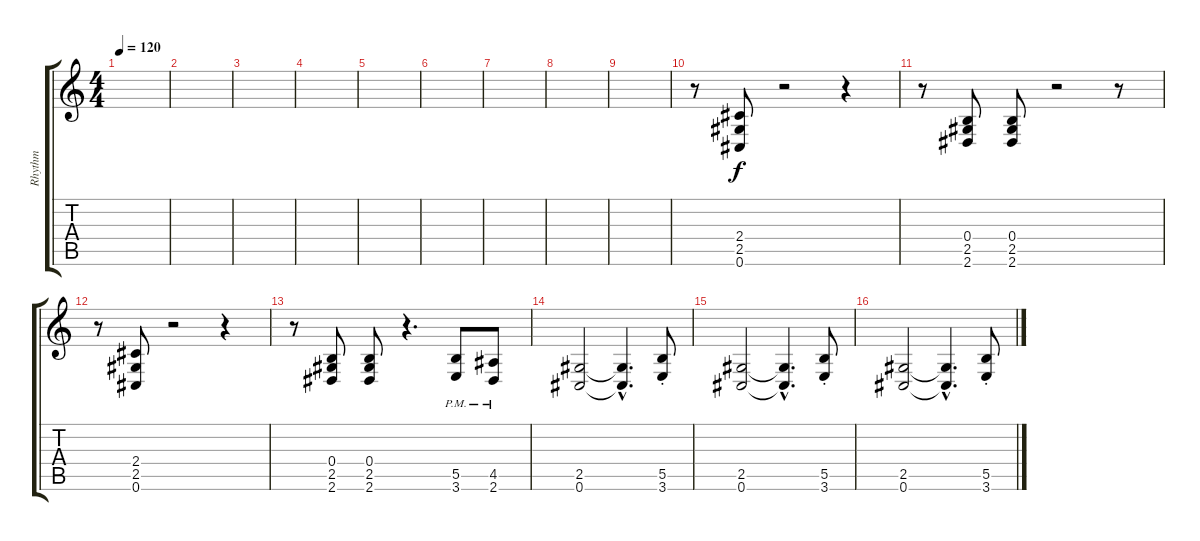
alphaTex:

\track ("Rhythm" "Rhythm") {instrument distortionguitar}
\staff {score tabs}
\tuning (Db4 Ab3 E3 B2 Gb2 Db2) {hide}
\ts (4 4)
\tempo 120
\clef g2
\ks c
|
|
|
|
|
|
|
|
|
r.8 (2.4 2.5 0.6).8 r.2 r.4 |
r.8 (0.4 2.5 2.6).8 (0.4 2.5 2.6).8 r.2 r.8 |
r.8 (2.4 2.5 0.6).8 r.2 r.4 |
r.8 (0.4 2.5 2.6).8 (0.4 2.5 2.6).8 r.4{d} (5.5{pm} 3.6{pm}).8 (4.5{pm} 2.6{pm}).8 |
(2.5 0.6).2 (2.5{hac t} 0.6{hac t}).4{d} (5.5{st} 3.6{st}).8 |
(2.5 0.6).2 (2.5{hac t} 0.6{hac t}).4{d} (5.5{st} 3.6{st}).8 |
(2.5 0.6).2 (2.5{hac t} 0.6{hac t}).4{d} (5.5{st} 3.6{st}).8
